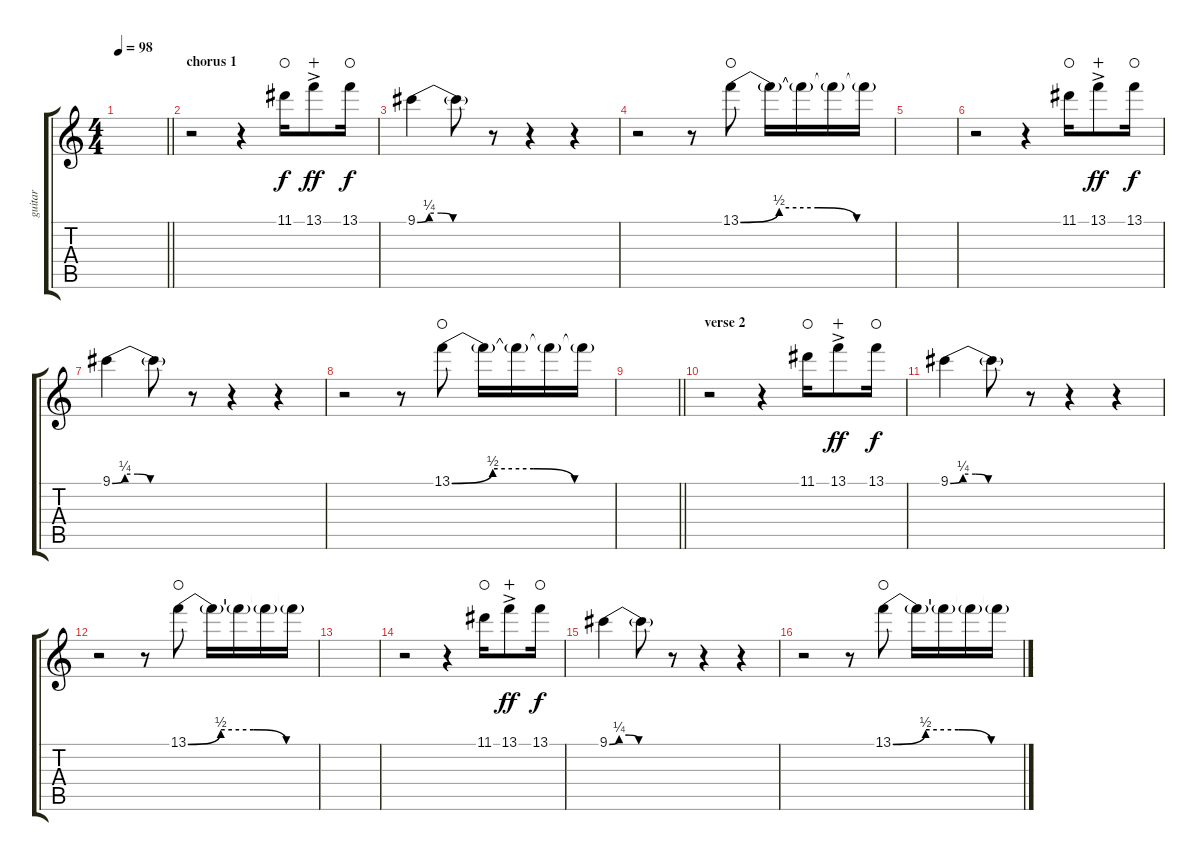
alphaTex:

\track ("guitar " "guitar ") {instrument electricguitarjazz}
\staff {score tabs}
\tuning (E4 B3 G3 D3 A2 E2) {hide}
\ts (4 4)
\tempo 98
\clef g2
\barLineRight lightlight
\ks c
|
\section ("" "chorus 1")
r.2 r.4 11.1.16{waho} 13.1{ac}.8{dy ff wahc} 13.1.16{dy f waho} |
9.1{be (custom 0 0 10 1 20 1 30 0 60 0)}.4 9.1{t}.8 r.8 r.4 r.4 |
r.2 r.8 13.1{be (custom 0 0 15 2 30 2 45 0 60 0)}.8{waho} 13.1{t}.16 13.1{t}.16 13.1{t}.16 13.1{t}.16 |
|
r.2 r.4 11.1.16{waho} 13.1{ac}.8{dy ff wahc} 13.1.16{dy f waho} |
9.1{be (custom 0 0 10 1 20 1 30 0 60 0)}.4 9.1{t}.8 r.8 r.4 r.4 |
r.2 r.8 13.1{be (custom 0 0 15 2 30 2 45 0 60 0)}.8{waho} 13.1{t}.16 13.1{t}.16 13.1{t}.16 13.1{t}.16 |
\barLineRight lightlight
|
\section ("" "verse 2")
r.2 r.4 11.1.16{waho} 13.1{ac}.8{dy ff wahc} 13.1.16{dy f waho} |
9.1{be (custom 0 0 10 1 20 1 30 0 60 0)}.4 9.1{t}.8 r.8 r.4 r.4 |
r.2 r.8 13.1{be (custom 0 0 15 2 30 2 45 0 60 0)}.8{waho} 13.1{t}.16 13.1{t}.16 13.1{t}.16 13.1{t}.16 |
|
r.2 r.4 11.1.16{waho} 13.1{ac}.8{dy ff wahc} 13.1.16{dy f waho} |
9.1{be (custom 0 0 10 1 20 1 30 0 60 0)}.4 9.1{t}.8 r.8 r.4 r.4 |
r.2 r.8 13.1{be (custom 0 0 15 2 30 2 45 0 60 0)}.8{waho} 13.1{t}.16 13.1{t}.16 13.1{t}.16 13.1{t}.16
